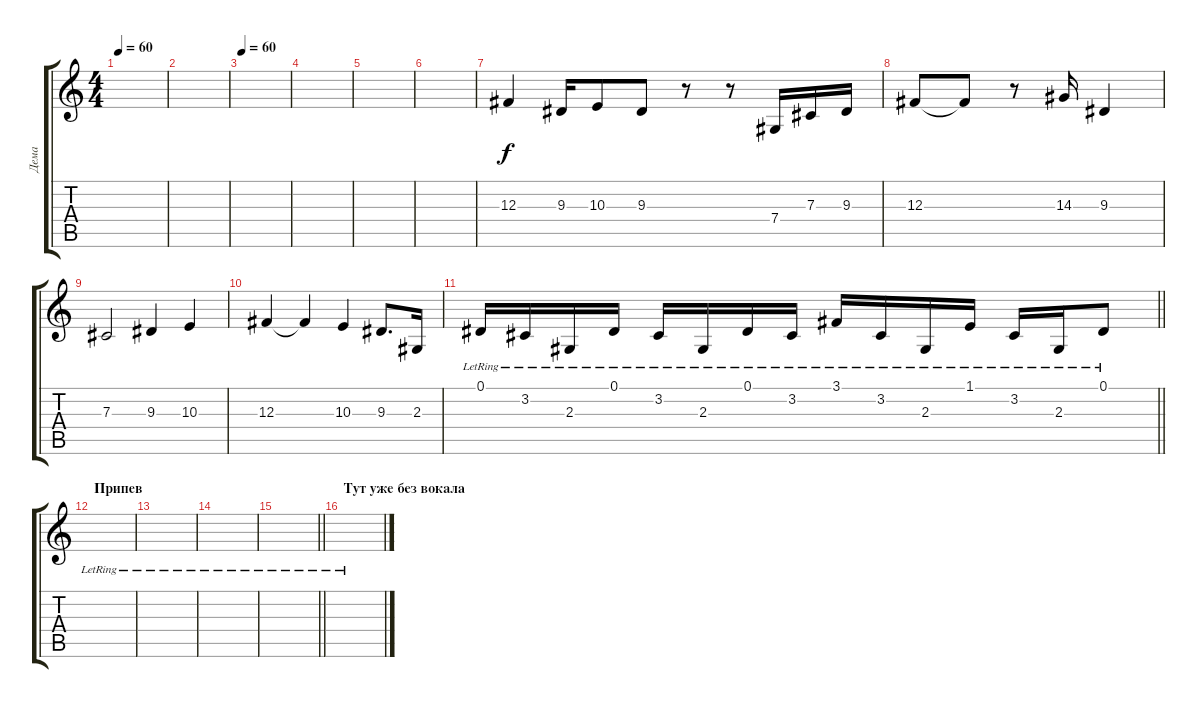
\track ("Дема" "Дема") {instrument acousticgrandpiano}
\staff {score tabs}
\tuning (Eb4 Bb3 Gb3 Db3 Ab2 Db2) {hide}
\ts (4 4)
\tempo 60
\clef g2
\ks c
|
|
\tempo 60
|
|
|
|
12.3.4{instrument electricguitarjazz} 9.3.16 10.3.8 9.3.8 r.8 r.8 7.4.16 7.3.16 9.3.16 |
12.3.8 12.3{t}.8 r.8 14.3.16 9.3.4 |
7.3.2 9.3.4 10.3.4 |
12.3.4 12.3{t}.4 10.3.4 9.3.8{d} 2.3.16{instrument distortionguitar} |
\barLineRight lightlight
0.1{lr}.16 3.2{lr}.16 2.3{lr}.16 0.1{lr}.16 3.2{lr}.16 2.3{lr}.16 0.1{lr}.16 3.2{lr}.16 3.1{lr}.16 3.2{lr}.16 2.3{lr}.16 1.1{lr}.16 3.2{lr}.16 2.3{lr}.16 0.1{lr}.8 |
\section ("" "Припев")
|
|
|
\barLineRight lightlight
|
\section ("" "Тут уже без вокала")
